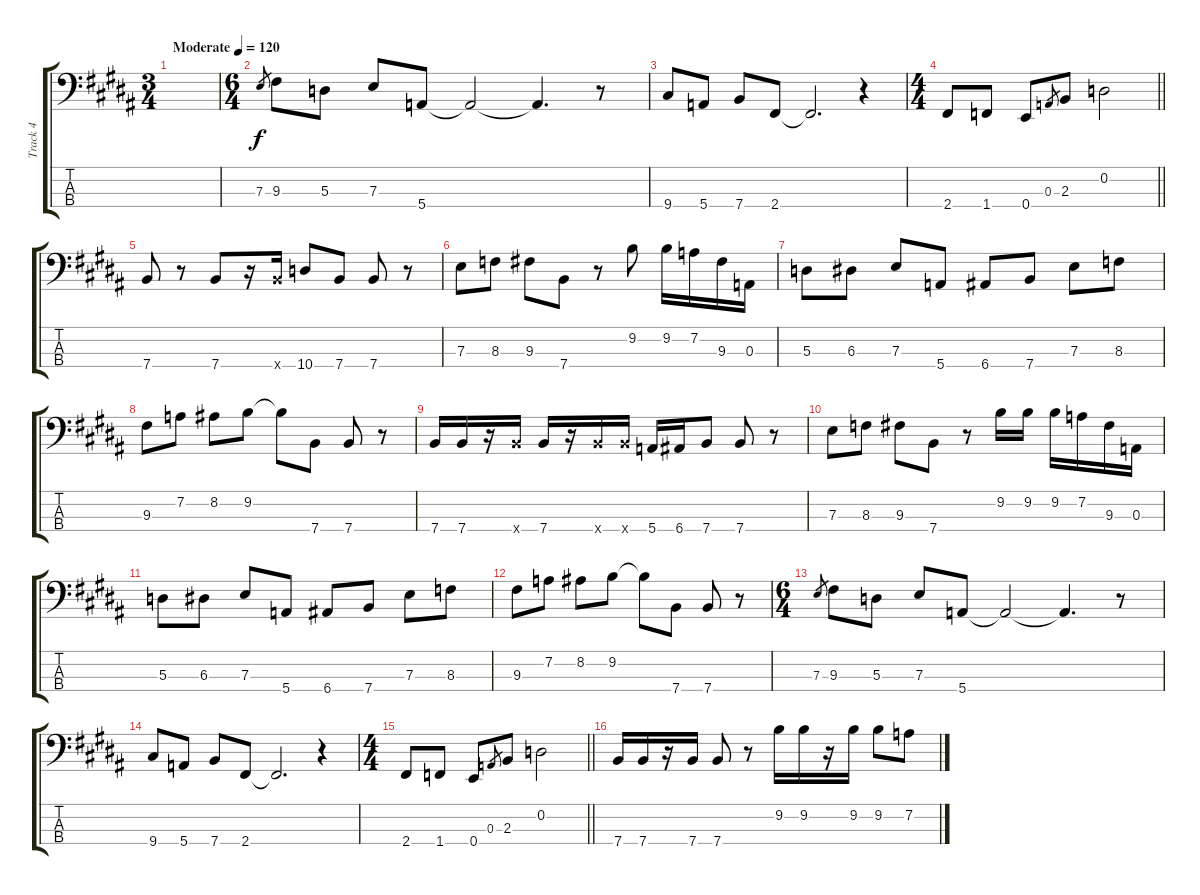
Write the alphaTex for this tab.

\track ("Track 4" "Track 4") {instrument electricbassfinger}
\staff {score tabs}
\tuning (G2 D2 A1 E1) {hide}
\ts (3 4)
\tempo (120 "Moderate")
\clef f4
\ks b
|
\ts (6 4)
7.3.8{gr} 9.3.8 5.3.8 7.3.8 5.4.8 5.4{t}.2 5.4{t}.4{d} r.8 |
9.4.8 5.4.8 7.4.8 2.4.8 2.4{t}.2{d} r.4 |
\ts (4 4)
\barLineRight lightlight
2.4.8 1.4.8 0.4.8 0.3.8{gr} 2.3.8 0.2.2 |
7.4.8 r.8 7.4.8 r.16 7.4{x}.16 10.4.8 7.4.8 7.4.8 r.8 |
7.3.8 8.3.8 9.3.8 7.4.8 r.8 9.2.8 9.2.16 7.2.16 9.3.16 0.3.16 |
5.3.8 6.3.8 7.3.8 5.4.8 6.4.8 7.4.8 7.3.8 8.3.8 |
9.3.8 7.2.8 8.2.8 9.2.8 9.2{t}.8 7.4.8 7.4.8 r.8 |
7.4.16 7.4.16 r.16 7.4{x}.16 7.4.16 r.16 7.4{x}.16 7.4{x}.16 5.4.16 6.4.16 7.4.8 7.4.8 r.8 |
7.3.8 8.3.8 9.3.8 7.4.8 r.8 9.2.16 9.2.16 9.2.16 7.2.16 9.3.16 0.3.16 |
5.3.8 6.3.8 7.3.8 5.4.8 6.4.8 7.4.8 7.3.8 8.3.8 |
9.3.8 7.2.8 8.2.8 9.2.8 9.2{t}.8 7.4.8 7.4.8 r.8 |
\ts (6 4)
7.3.8{gr} 9.3.8 5.3.8 7.3.8 5.4.8 5.4{t}.2 5.4{t}.4{d} r.8 |
9.4.8 5.4.8 7.4.8 2.4.8 2.4{t}.2{d} r.4 |
\ts (4 4)
\barLineRight lightlight
2.4.8 1.4.8 0.4.8 0.3.8{gr} 2.3.8 0.2.2 |
7.4.16 7.4.16 r.16 7.4.16 7.4.8 r.8 9.2.16 9.2.16 r.16 9.2.16 9.2.8 7.2.8
